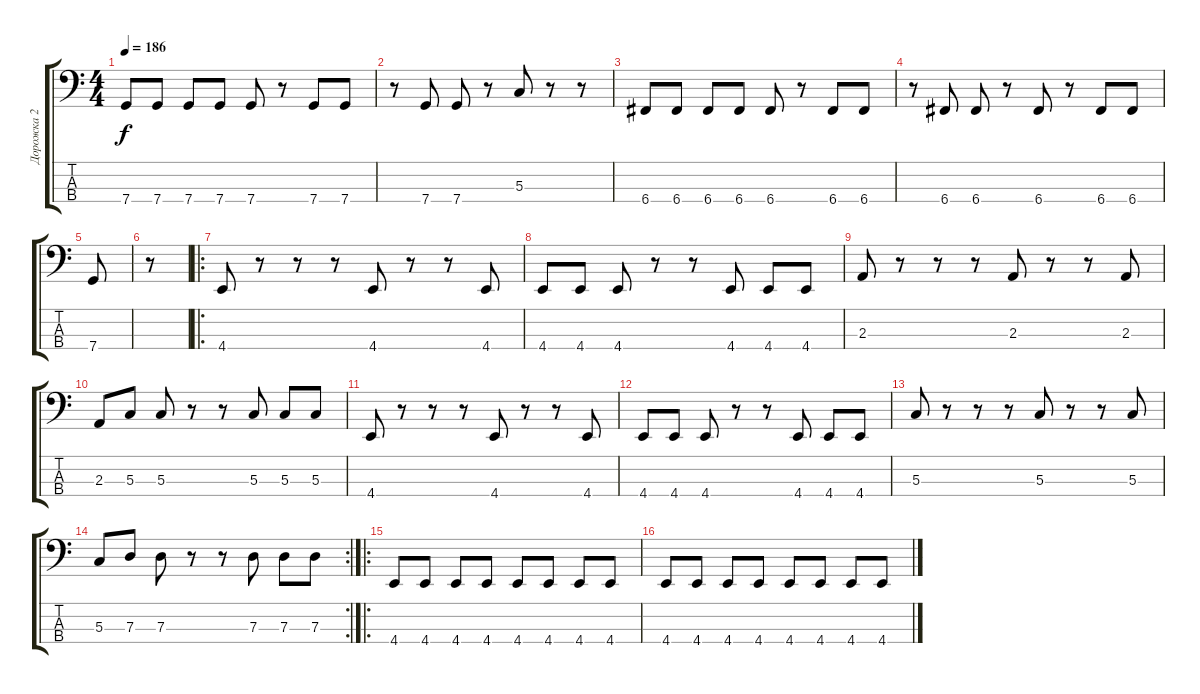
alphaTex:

\track ("Дорожка 2" "Дорожка 2") {instrument electricbassfinger}
\staff {score tabs}
\tuning (F2 C2 G1 C1) {hide}
\ts (4 4)
\tempo 186
\clef f4
\ks c
7.4.8{dy f} 7.4.8 7.4.8 7.4.8 7.4.8 r.8 7.4.8 7.4.8 |
r.8 7.4.8 7.4.8 r.8 5.3.8 r.8 r.8 |
6.4.8 6.4.8 6.4.8 6.4.8 6.4.8 r.8 6.4.8 6.4.8 |
r.8 6.4.8 6.4.8 r.8 6.4.8 r.8 6.4.8 6.4.8 |
7.4.8 |
r.8 |
\ro
4.4.8 r.8 r.8 r.8 4.4.8 r.8 r.8 4.4.8 |
4.4.8 4.4.8 4.4.8 r.8 r.8 4.4.8 4.4.8 4.4.8 |
2.3.8 r.8 r.8 r.8 2.3.8 r.8 r.8 2.3.8 |
2.3.8 5.3.8 5.3.8 r.8 r.8 5.3.8 5.3.8 5.3.8 |
4.4.8 r.8 r.8 r.8 4.4.8 r.8 r.8 4.4.8 |
4.4.8 4.4.8 4.4.8 r.8 r.8 4.4.8 4.4.8 4.4.8 |
5.3.8 r.8 r.8 r.8 5.3.8 r.8 r.8 5.3.8 |
\rc 2
5.3.8 7.3.8 7.3.8 r.8 r.8 7.3.8 7.3.8 7.3.8 |
\ro
4.4.8 4.4.8 4.4.8 4.4.8 4.4.8 4.4.8 4.4.8 4.4.8 |
4.4.8 4.4.8 4.4.8 4.4.8 4.4.8 4.4.8 4.4.8 4.4.8
